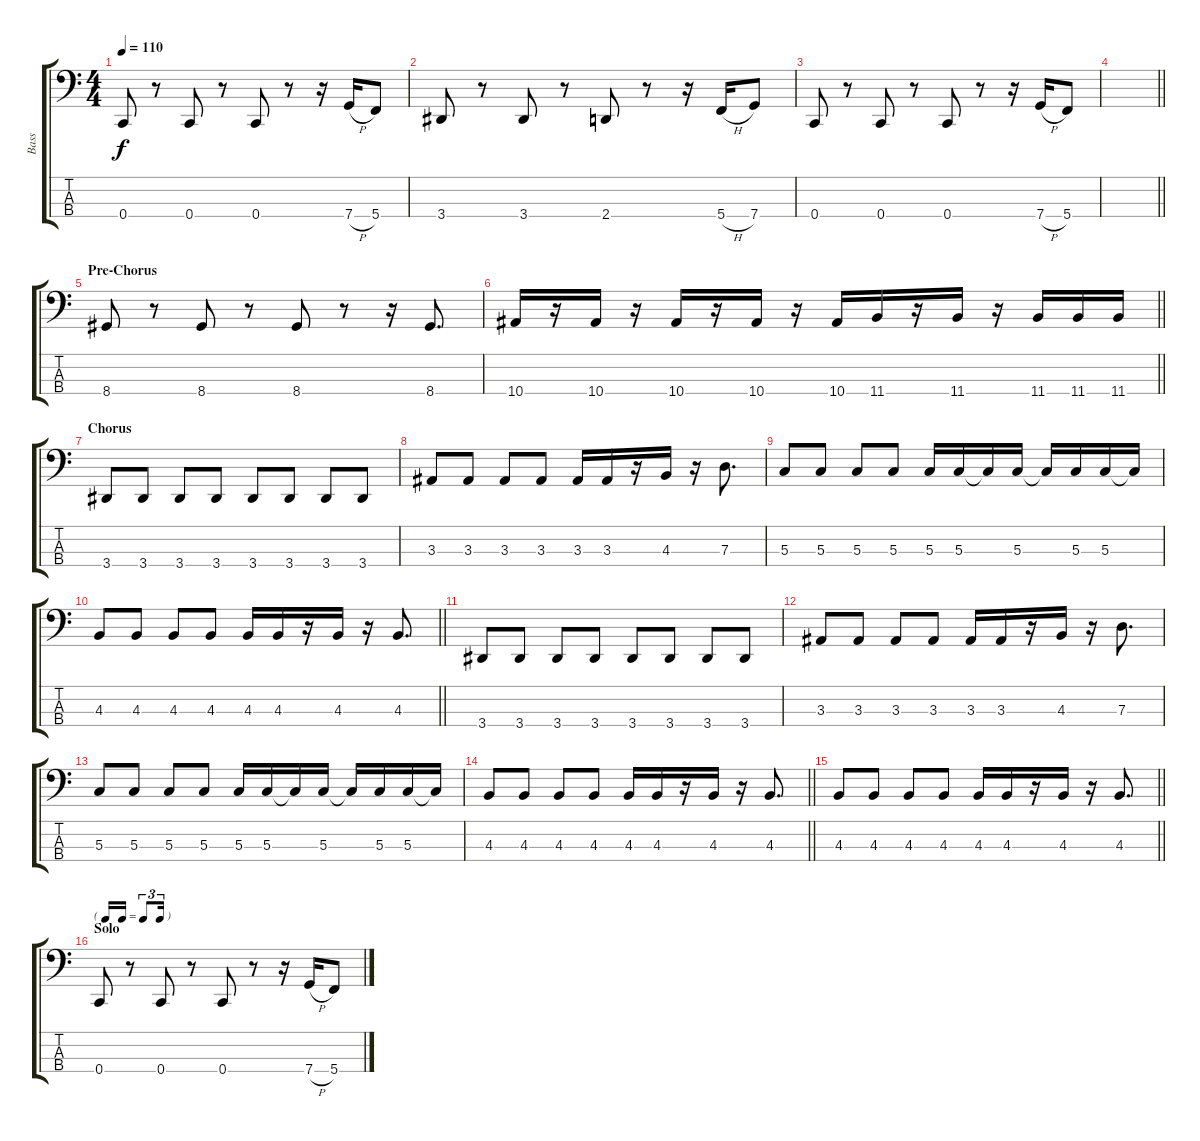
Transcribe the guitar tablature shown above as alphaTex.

\track ("Bass" "Bass") {instrument electricbassfinger}
\staff {score tabs}
\tuning (F2 C2 G1 C1) {hide}
\ts (4 4)
\tempo 110
\clef f4
\ks c
0.4.8{dy f} r.8 0.4.8 r.8 0.4.8 r.8 r.16 7.4{h}.16 5.4.8 |
3.4.8 r.8 3.4.8 r.8 2.4.8 r.8 r.16 5.4{h}.16 7.4.8 |
0.4.8 r.8 0.4.8 r.8 0.4.8 r.8 r.16 7.4{h}.16 5.4.8 |
\barLineRight lightlight
|
\section ("" "Pre-Chorus")
8.4.8 r.8 8.4.8 r.8 8.4.8 r.8 r.16 8.4.8{d} |
\barLineRight lightlight
10.4.16 r.16 10.4.16 r.16 10.4.16 r.16 10.4.16 r.16 10.4.16 11.4.16 r.16 11.4.16 r.16 11.4.16 11.4.16 11.4.16 |
\section ("" "Chorus")
3.4.8 3.4.8 3.4.8 3.4.8 3.4.8 3.4.8 3.4.8 3.4.8 |
3.3.8 3.3.8 3.3.8 3.3.8 3.3.16 3.3.16 r.16 4.3.16 r.16 7.3.8{d} |
5.3.8 5.3.8 5.3.8 5.3.8 5.3.16 5.3.16 5.3{t}.16 5.3.16 5.3{t}.16 5.3.16 5.3.16 5.3{t}.16 |
\barLineRight lightlight
4.3.8 4.3.8 4.3.8 4.3.8 4.3.16 4.3.16 r.16 4.3.16 r.16 4.3.8{d} |
3.4.8 3.4.8 3.4.8 3.4.8 3.4.8 3.4.8 3.4.8 3.4.8 |
3.3.8 3.3.8 3.3.8 3.3.8 3.3.16 3.3.16 r.16 4.3.16 r.16 7.3.8{d} |
5.3.8 5.3.8 5.3.8 5.3.8 5.3.16 5.3.16 5.3{t}.16 5.3.16 5.3{t}.16 5.3.16 5.3.16 5.3{t}.16 |
\barLineRight lightlight
4.3.8 4.3.8 4.3.8 4.3.8 4.3.16 4.3.16 r.16 4.3.16 r.16 4.3.8{d} |
\barLineRight lightlight
4.3.8 4.3.8 4.3.8 4.3.8 4.3.16 4.3.16 r.16 4.3.16 r.16 4.3.8{d} |
\tf triplet16th
\section ("" "Solo")
0.4.8 r.8 0.4.8 r.8 0.4.8 r.8 r.16 7.4{h}.16 5.4.8
